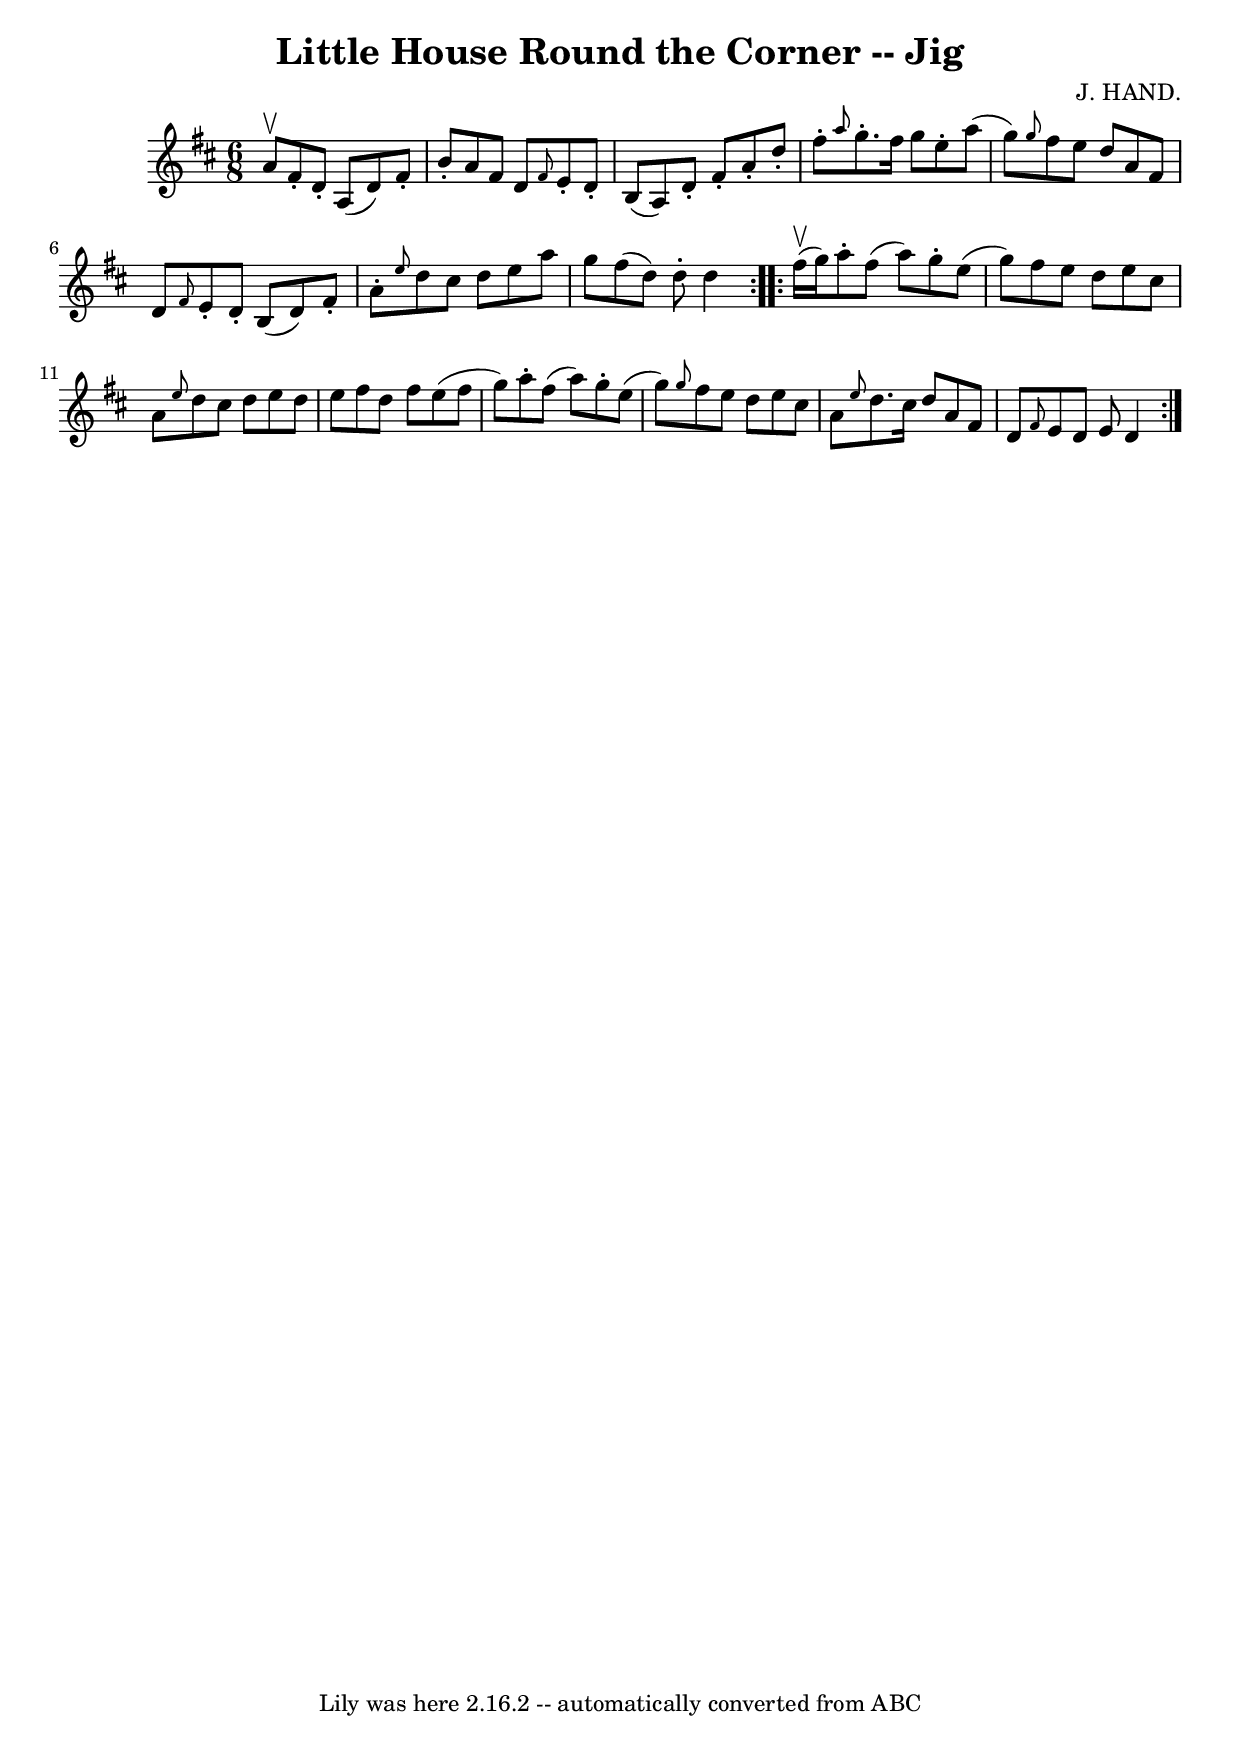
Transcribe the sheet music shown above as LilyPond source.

\version "2.16.2"
\include "Mammoth.ily"
\header {
  %% book = "Ryan's Mammoth Collection"
  composer = "J. HAND."
  crossRefNumber = "1"
  footnotes = "\\\\457"
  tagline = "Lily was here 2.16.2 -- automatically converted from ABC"
  title = "Little House Round the Corner -- Jig"

}
voicedefault =  {



  \repeat volta 2 {

    \time 6/8 
    \key d \major
    a'8^\upbow |
    fis'8 -. d'8 -. a8 (
    d'8) fis'8 -. b'8 -.   |
    a'8 fis'8 d'8  \grace { fis'8 
			    
			  } e'8 -. d'8 -. b8 (|
    a8) d'8 -. fis'8 -. a'8 -.   
    d''8 -. fis''8 -.   |
    \grace { a''8  
	   } g''8. -. fis''16 g''8 
    e''8 -. a''8 (g''8)   |
    \grace { g''8  
	   } fis''8    
    e''8 d''8 a'8 fis'8 d'8    |
    \grace { fis'8  
	   } e'8 -.   
    d'8 -. b8 (d'8) fis'8 -. a'8 -.   |
    \grace { e''8  
	   }   
    d''8 cis''8 d''8 e''8 a''8 g''8    |
    fis''8 (d''8  
    -) d''8 -. d''4    
  }     
  \repeat volta 2 {
    fis''16^\upbow(g''16) 
    |
    a''8 -. fis''8 (a''8) g''8 -. e''8 (g''8)   
    |
    fis''8 e''8 d''8 e''8 cis''8 a'8    |
    
    \grace { e''8  
	   } d''8 cis''8 d''8 e''8 d''8 e''8    
    |
    fis''8 d''8 fis''8 e''8 (fis''8 g''8)   |
    
    a''8 -. fis''8 (a''8) g''8 -. e''8 (g''8)   |
    
    \grace { g''8  
	   } fis''8 e''8 d''8 e''8 cis''8 a'8    
    |
    \grace { e''8  
	   } d''8. cis''16 d''8 a'8 fis'8 d'8  
    |
    \grace { fis'8  
	   } e'8 d'8 e'8 d'4    
  }   

}

\score{
  <<

    \context Staff="default"
    {
      \voicedefault 
      
    }

  >>
  \layout {
    
  }
  \midi {
  }

}
